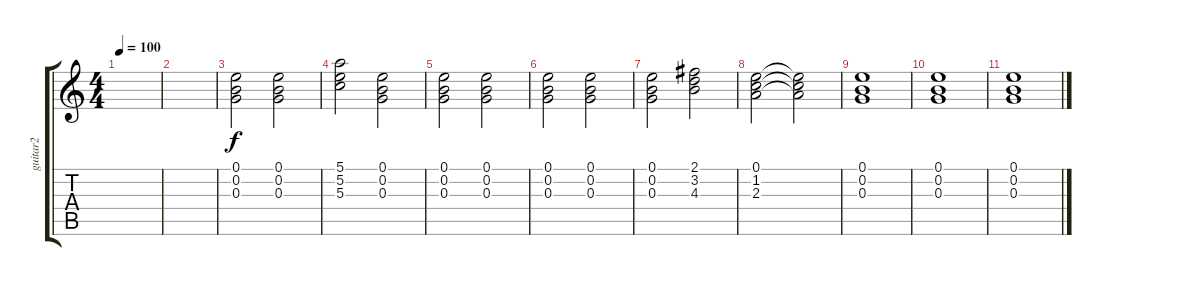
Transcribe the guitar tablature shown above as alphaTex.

\track ("guitar2" "guitar2") {instrument acousticguitarsteel}
\staff {score tabs}
\tuning (E4 B3 G3 D3 A2 E2) {hide}
\ts (4 4)
\tempo 100
\clef g2
\ks c
|
|
(0.1 0.2 0.3).2 (0.1 0.2 0.3).2 |
(5.1 5.2 5.3).2 (0.1 0.2 0.3).2 |
(0.1 0.2 0.3).2 (0.1 0.2 0.3).2 |
(0.1 0.2 0.3).2 (0.1 0.2 0.3).2 |
(0.1 0.2 0.3).2 (2.1 3.2 4.3).2 |
(0.1 1.2 2.3).2 (0.1{t} 1.2{t} 2.3{t}).2 |
(0.1 0.2 0.3).1 |
(0.1 0.2 0.3).1 |
(0.1 0.2 0.3).1
